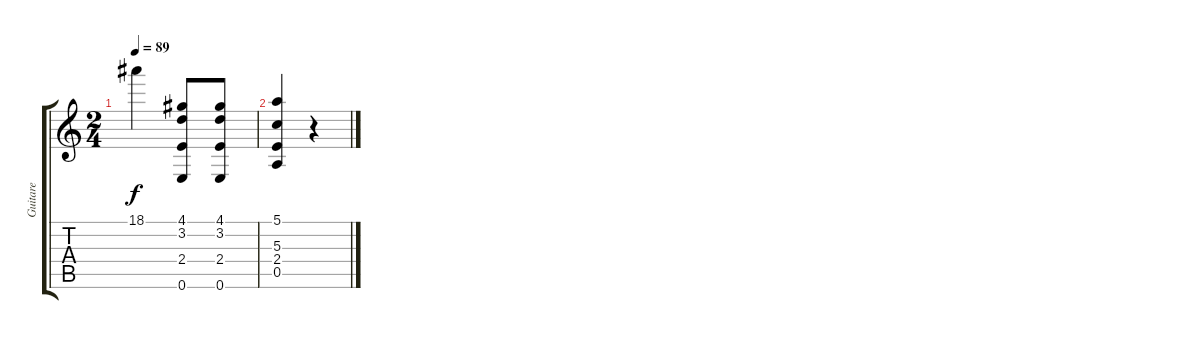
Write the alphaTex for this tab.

\track ("Guitare" "Guitare") {instrument acousticguitarnylon}
\staff {score tabs}
\tuning (E4 B3 G3 D3 A2 E2) {hide}
\ts (2 4)
\tempo 89
\clef g2
\ks c
18.1{t}.4{dy f} (4.1 3.2 2.4 0.6).8 (4.1 3.2 2.4 0.6).8 |
(5.1 5.3 2.4 0.5).4 r.4
